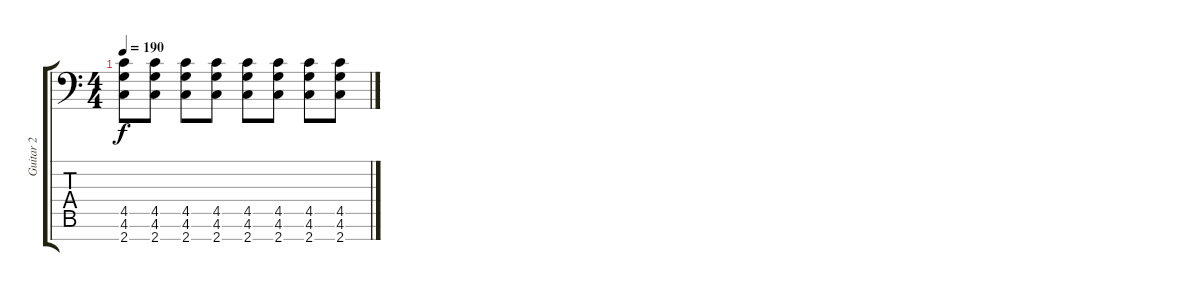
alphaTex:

\track ("Guitar 2" "Guitar 2") {instrument distortionguitar}
\staff {score tabs}
\tuning (Eb4 Bb3 Gb3 Db3 Ab2 Eb2 Bb1) {hide}
\ts (4 4)
\tempo 190
\clef f4
\ks c
(4.5 4.6 2.7).8{dy f} (4.5 4.6 2.7).8 (4.5 4.6 2.7).8 (4.5 4.6 2.7).8 (4.5 4.6 2.7).8 (4.5 4.6 2.7).8 (4.5 4.6 2.7).8 (4.5 4.6 2.7).8
